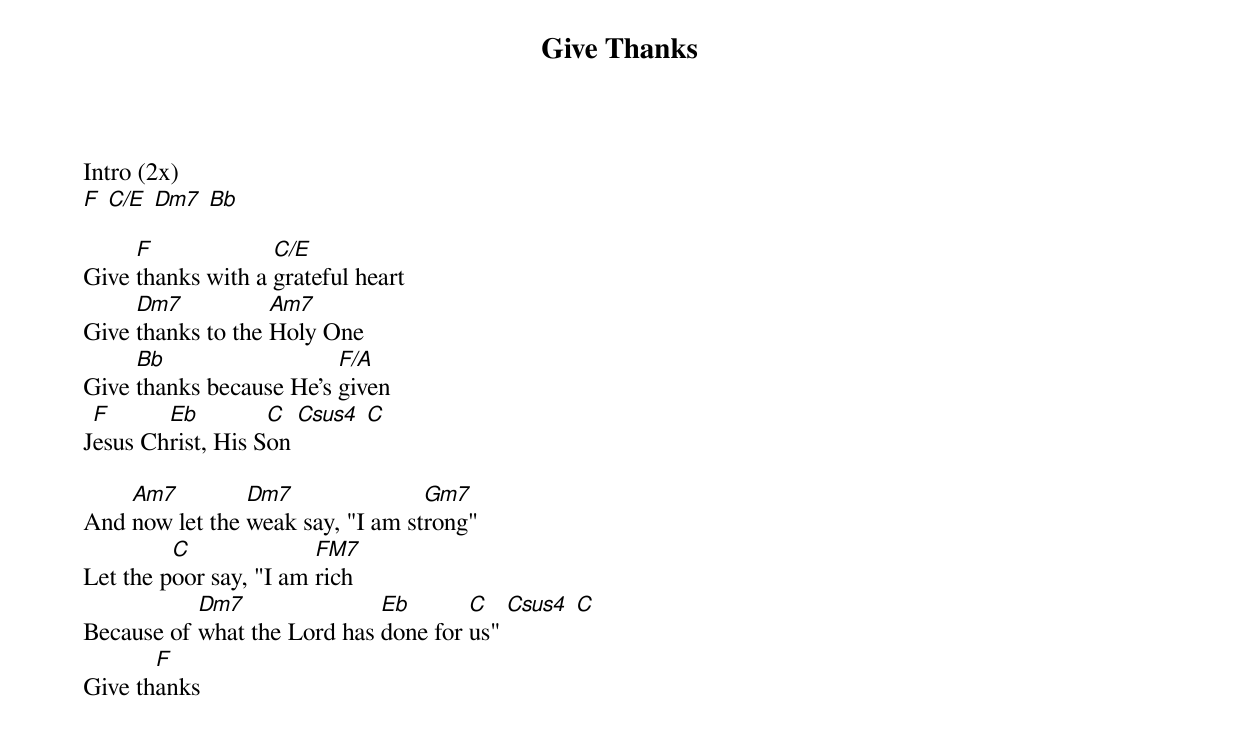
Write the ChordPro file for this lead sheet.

{title: Give Thanks}
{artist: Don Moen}
{ng}
Intro (2x)
[F] [C/E] [Dm7] [Bb]

Give [F]thanks with a [C/E]grateful heart
Give [Dm7]thanks to the [Am7]Holy One
Give [Bb]thanks because He’s [F/A]given
J[F]esus Ch[Eb]rist, His S[C]on [Csus4] [C]

And [Am7]now let the [Dm7]weak say, "I am st[Gm7]rong"
Let the p[C]oor say, "I am [FM7]rich
Because of [Dm7]what the Lord has [Eb]done for [C]us" [Csus4] [C]
Give th[F]anks
